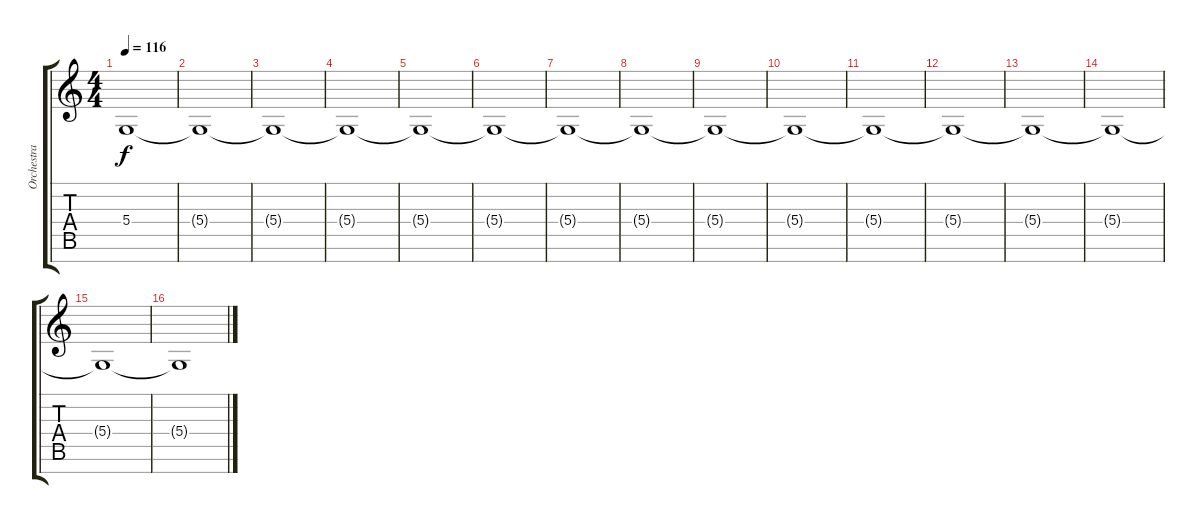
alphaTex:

\track ("Orchestra" "Orchestra") {instrument tremolostrings}
\staff {score tabs}
\tuning (E4 B3 G3 D3 A2 E2 B1) {hide}
\ts (4 4)
\tempo 116
\clef g2
\ks c
5.4{t}.1{dy f} |
5.4{t}.1 |
5.4{t}.1 |
5.4{t}.1 |
5.4{t}.1 |
5.4{t}.1 |
5.4{t}.1 |
5.4{t}.1 |
5.4{t}.1 |
5.4{t}.1 |
5.4{t}.1 |
5.4{t}.1 |
5.4{t}.1 |
5.4{t}.1 |
5.4{t}.1 |
5.4{t}.1
